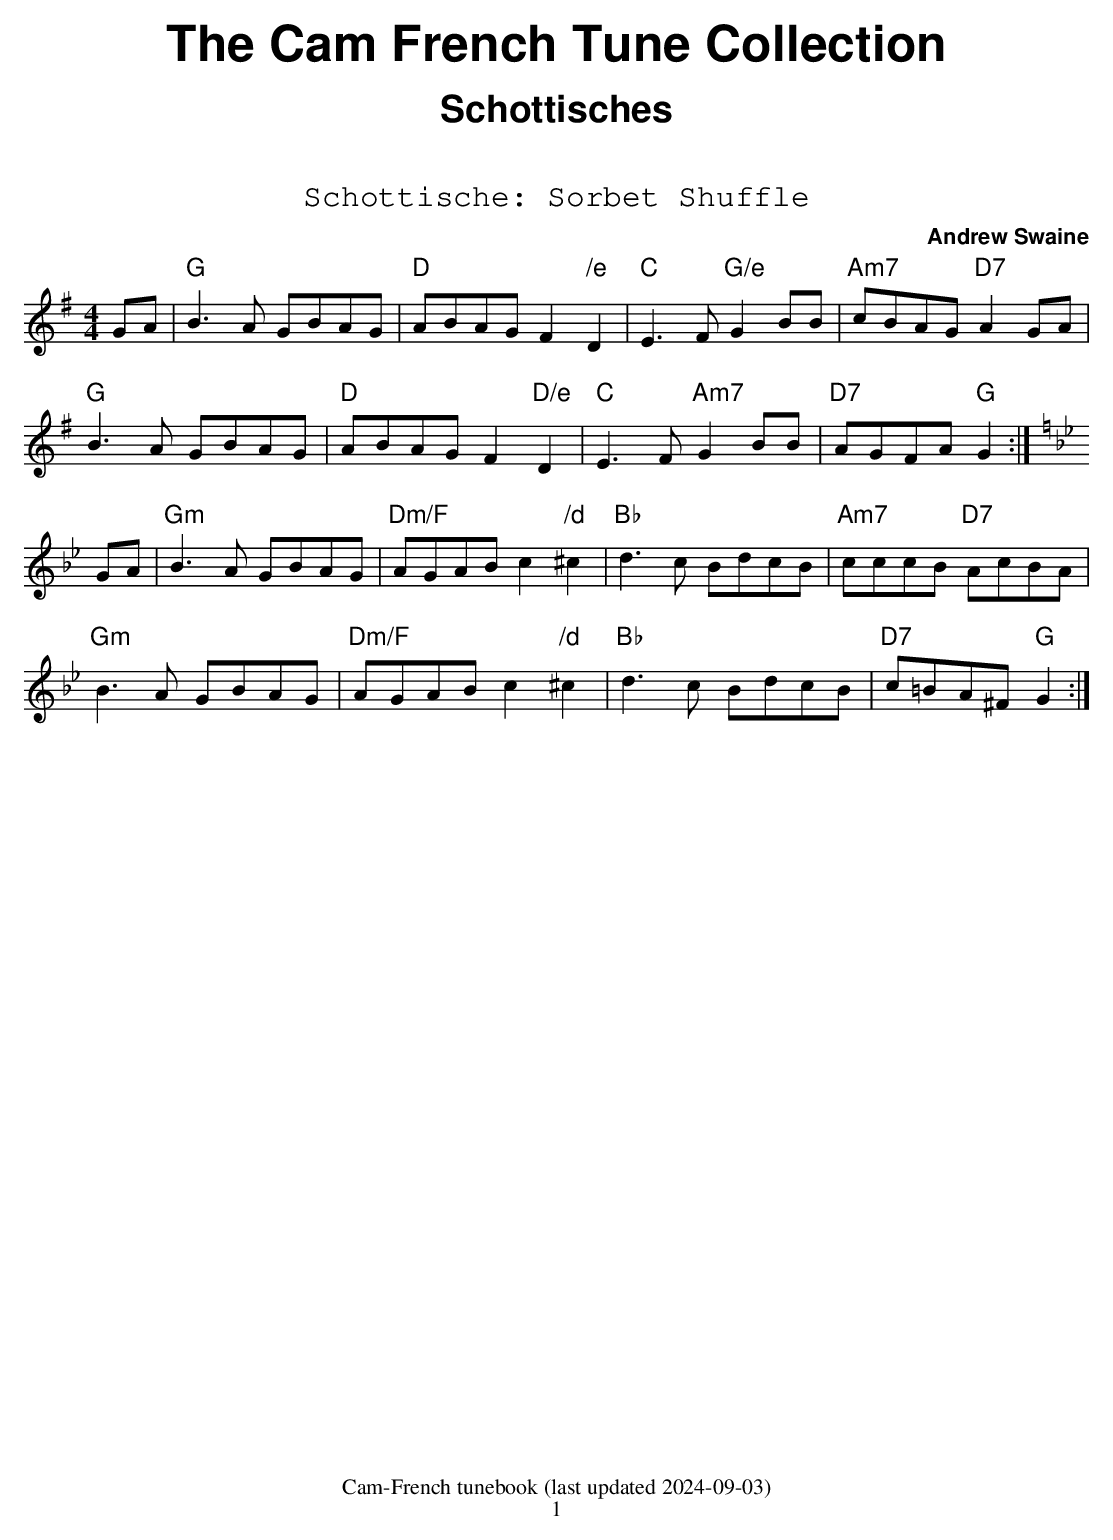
X:1
T:Schottische: Sorbet Shuffle
C:Andrew Swaine
M:4/4
L:1/8
K:G
GA|"G"B3A GBAG|"D"ABAG F2"/e"D2|"C"E3F "G/e"G2BB|"Am7"cBAG "D7"A2GA|
"G"B3A GBAG|"D"ABAG F2"D/e"D2|"C"E3F "Am7"G2BB|"D7"AGFA "G"G2:|
K:Gm
GA|"Gm"B3A GBAG|"Dm/F"AGAB c2"/d"^c2|"Bb"d3c BdcB|"Am7"cccB "D7"AcBA|
"Gm"B3A GBAG|"Dm/F"AGAB c2"/d"^c2|"Bb"d3c BdcB|"D7"c=BA^F "G"G2:|
